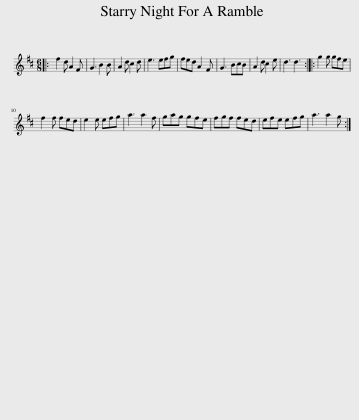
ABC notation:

X:1
L:1/8
M:6/8
I:linebreak $
K:D
V:1 treble
V:1
|: f2 d A2 F | G3 B2 B | A2 d c2 d | e3 efg | fed A2 F | %5
 G3 BcB | A2 d c2 e | d3 d3 :: g2 g gfe |$ f2 f fed | %10
 e2 e efg | a3 a2 f | gag gfe | fgf fed | efe efg | %15
 a3 a2 g :| %16
